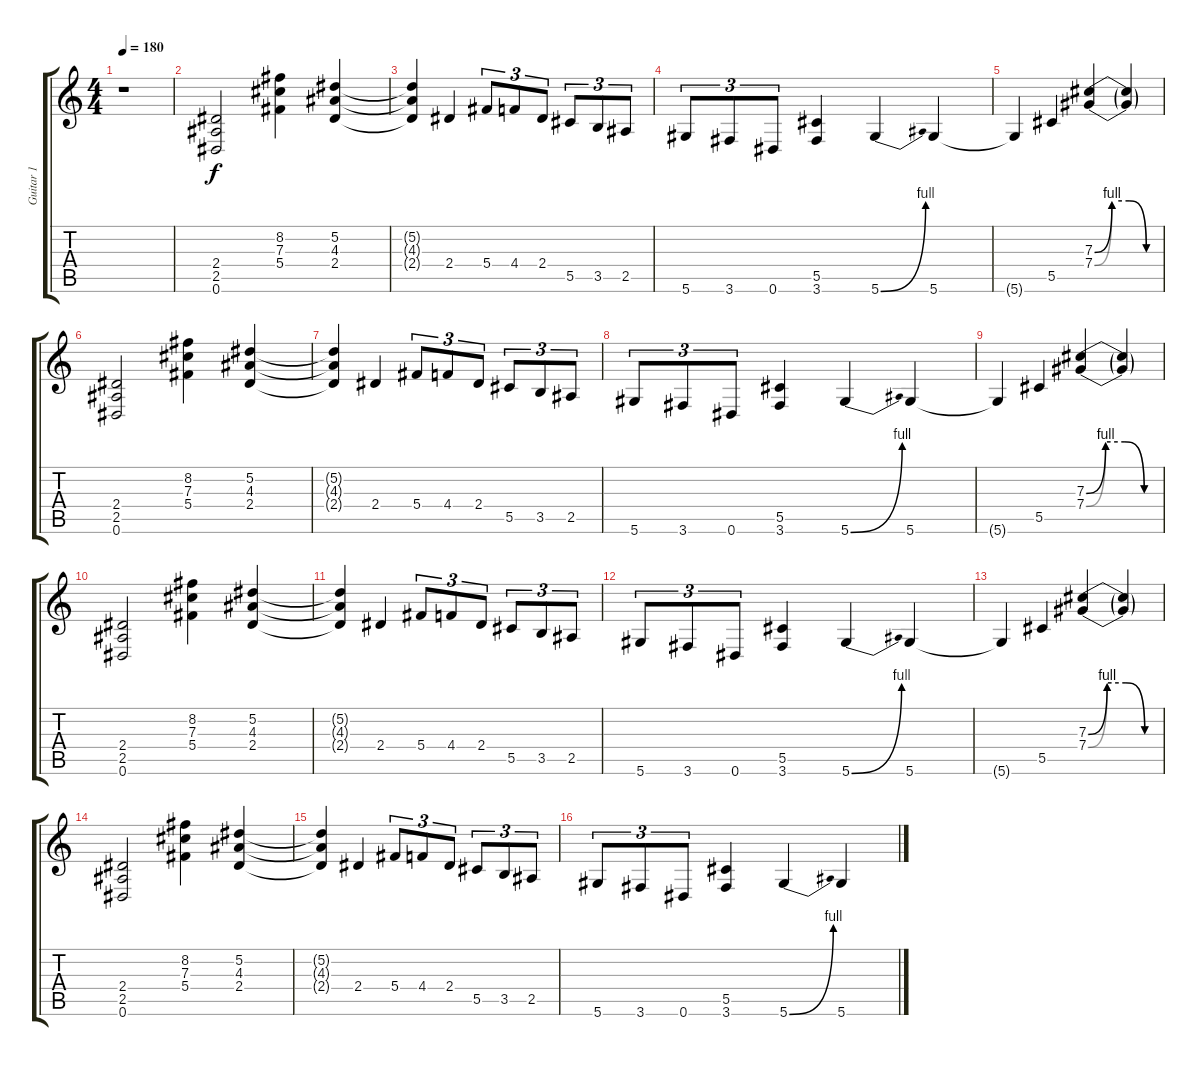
\track ("Guitar 1" "Guitar 1") {instrument distortionguitar}
\staff {score tabs}
\tuning (Eb4 Bb3 Gb3 Db3 Ab2 Eb2) {hide}
\ts (4 4)
\tempo 180
\clef g2
\ks c
r.1{dy f instrument distortionguitar} |
(2.4 2.5 0.6).2 (8.2 7.3 5.4).4 (5.2 4.3 2.4).4 |
(5.2{t} 4.3{t} 2.4{t}).4 2.4.4 5.4.8{tu (3 2)} 4.4.8{tu (3 2)} 2.4.8{tu (3 2)} 5.5.8{tu (3 2)} 3.5.8{tu (3 2)} 2.5.8{tu (3 2)} |
5.6.8{tu (3 2)} 3.6.8{tu (3 2)} 0.6.8{tu (3 2)} (5.5 3.6).4 5.6{be (bend 0 0 60 4)}.4 5.6.4 |
5.6{t}.4 5.5.4 (7.3{be (custom 0 0 15 4 30 4 45 0 60 0)} 7.4{be (custom 0 0 15 4 30 4 45 0 60 0)}).4 (7.3{t} 7.4{t}).4 |
(2.4 2.5 0.6).2 (8.2 7.3 5.4).4 (5.2 4.3 2.4).4 |
(5.2{t} 4.3{t} 2.4{t}).4 2.4.4 5.4.8{tu (3 2)} 4.4.8{tu (3 2)} 2.4.8{tu (3 2)} 5.5.8{tu (3 2)} 3.5.8{tu (3 2)} 2.5.8{tu (3 2)} |
5.6.8{tu (3 2)} 3.6.8{tu (3 2)} 0.6.8{tu (3 2)} (5.5 3.6).4 5.6{be (bend 0 0 60 4)}.4 5.6.4 |
5.6{t}.4 5.5.4 (7.3{be (custom 0 0 15 4 30 4 45 0 60 0)} 7.4{be (custom 0 0 15 4 30 4 45 0 60 0)}).4 (7.3{t} 7.4{t}).4 |
(2.4 2.5 0.6).2 (8.2 7.3 5.4).4 (5.2 4.3 2.4).4 |
(5.2{t} 4.3{t} 2.4{t}).4 2.4.4 5.4.8{tu (3 2)} 4.4.8{tu (3 2)} 2.4.8{tu (3 2)} 5.5.8{tu (3 2)} 3.5.8{tu (3 2)} 2.5.8{tu (3 2)} |
5.6.8{tu (3 2)} 3.6.8{tu (3 2)} 0.6.8{tu (3 2)} (5.5 3.6).4 5.6{be (bend 0 0 60 4)}.4 5.6.4 |
5.6{t}.4 5.5.4 (7.3{be (custom 0 0 15 4 30 4 45 0 60 0)} 7.4{be (custom 0 0 15 4 30 4 45 0 60 0)}).4 (7.3{t} 7.4{t}).4 |
(2.4 2.5 0.6).2 (8.2 7.3 5.4).4 (5.2 4.3 2.4).4 |
(5.2{t} 4.3{t} 2.4{t}).4 2.4.4 5.4.8{tu (3 2)} 4.4.8{tu (3 2)} 2.4.8{tu (3 2)} 5.5.8{tu (3 2)} 3.5.8{tu (3 2)} 2.5.8{tu (3 2)} |
5.6.8{tu (3 2)} 3.6.8{tu (3 2)} 0.6.8{tu (3 2)} (5.5 3.6).4 5.6{be (bend 0 0 60 4)}.4 5.6.4
